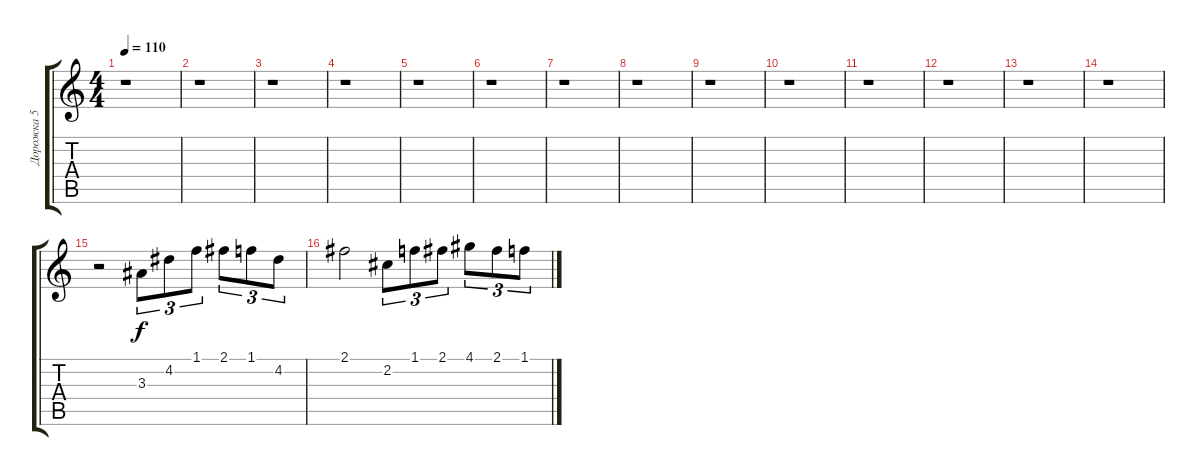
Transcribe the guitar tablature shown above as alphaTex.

\track ("Дорожка 5" "Дорожка 5") {instrument overdrivenguitar}
\staff {score tabs}
\tuning (E4 B3 G3 D3 A2 E2) {hide}
\ts (4 4)
\tempo 110
\clef g2
\ks c
r.1{dy f} |
r.1 |
r.1 |
r.1 |
r.1 |
r.1 |
r.1 |
r.1 |
r.1 |
r.1 |
r.1 |
r.1 |
r.1 |
r.1 |
r.2 3.3.8{tu (3 2)} 4.2.8{tu (3 2)} 1.1.8{tu (3 2)} 2.1.8{tu (3 2)} 1.1.8{tu (3 2)} 4.2.8{tu (3 2)} |
2.1.2 2.2.8{tu (3 2)} 1.1.8{tu (3 2)} 2.1.8{tu (3 2)} 4.1.8{tu (3 2)} 2.1.8{tu (3 2)} 1.1.8{tu (3 2)}
